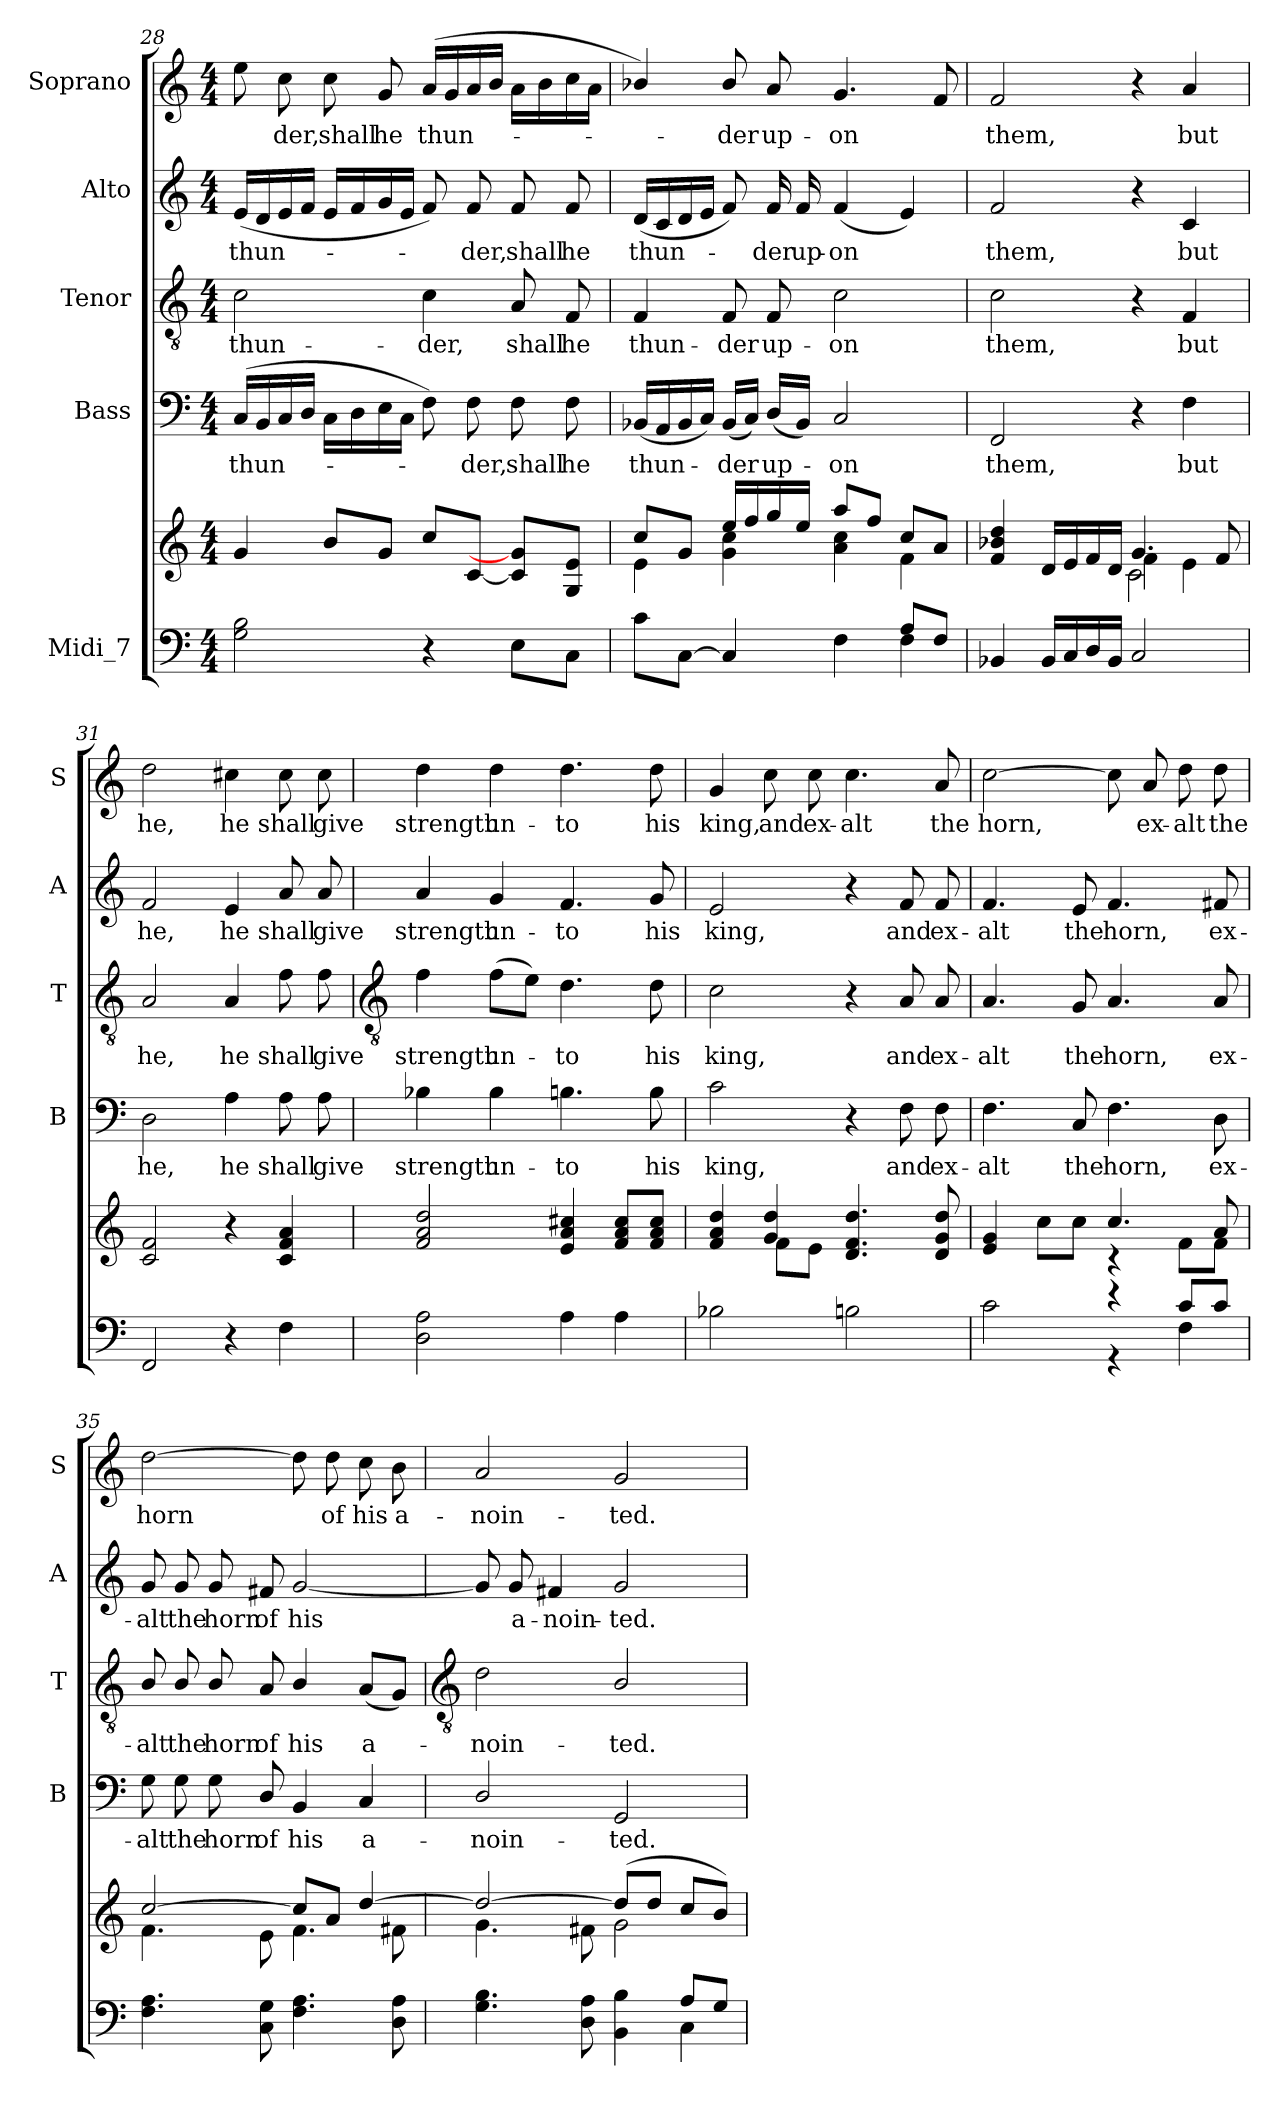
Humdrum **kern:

**kern	**kern	**kern	**text	**kern	**text	**kern	**text	**kern	**text
*part5	*part5	*part4	*part4	*part3	*part3	*part2	*part2	*part1	*part1
*staff6	*staff5	*staff4	*staff4	*staff3	*staff3	*staff2	*staff2	*staff1	*staff1
*I"Midi_7	*	*I"Bass	*	*I"Tenor	*	*I"Alto	*	*I"Soprano	*
*	*	*I'B	*	*I'T	*	*I'A	*	*I'S	*
!!LO:LB:g=z
*clefF4	*clefG2	*clefF4	*	*clefGv2	*	*clefG2	*	*clefG2	*
*k[]	*k[]	*k[]	*	*k[]	*	*k[]	*	*k[]	*
*C:	*C:	*C:	*	*C:	*	*C:	*	*C:	*
*M4/4	*M4/4	*M4/4	*	*M4/4	*	*M4/4	*	*M4/4	*
=28	=28	=28	=28	=28	=28	=28	=28	=28	=28
*^	*^	*	*	*	*	*	*	*	*
!	!	!	!	!	!LO:LY:b	!	!LO:LY:b	!	!LO:LY:b	!	!
2G\ 2B\	2ryy	4g/	2ryy	(>16CLL	thun-	2c	thun-	(<16eLL	thun-	8ee	.
.	.	.	.	16BB	.	.	.	16d	.	.	.
!	!	!	!	!	!	!	!	!	!	!	!LO:LY:b
.	.	.	.	16C	.	.	.	16e	.	8cc	der,
.	.	.	.	16DJJ	.	.	.	16fJJ	.	.	.
!	!	!	!	!	!	!	!	!	!	!	!LO:LY:b
.	.	8b/L	.	16CLL	.	.	.	16eLL	.	8cc	shall
.	.	.	.	16D	.	.	.	16f	.	.	.
!	!	!	!	!	!	!	!	!	!	!	!LO:LY:b
.	.	8g/J	.	16E	.	.	.	16g	.	8g	he
.	.	.	.	16CJJ	.	.	.	16eJJ	.	.	.
!	!	!	!	!	!	!	!LO:LY:b	!	!	!	!LO:LY:b
4r	2ryy	8cc/L	2ryy	8F)	.	4c	-der,	8f)	.	(<16aLL	thun-
.	.	.	.	.	.	.	.	.	.	16g	.
!	!	!	!	!	!LO:LY:b	!	!	!	!LO:LY:b	!	!
.	.	[8c/J	.	8F	der,	.	.	8f	der,	16a	.
.	.	.	.	.	.	.	.	.	.	16bJJ	.
!	!	!	!	!	!LO:LY:b	!	!LO:LY:b	!	!LO:LY:b	!	!
8E\L	.	8c/] 8g/]L	.	8F	shall	8A	shall	8f	shall	16aLL	.
.	.	.	.	.	.	.	.	.	.	16b	.
!	!	!	!	!	!LO:LY:b	!	!LO:LY:b	!	!LO:LY:b	!	!
8C\J	.	8G/ 8e/J	.	8F	he	8F	he	8f	he	16cc	.
.	.	.	.	.	.	.	.	.	.	16aJJ	.
!!LO:LB:g=z
=29	=29	=29	=29	=29	=29	=29	=29	=29	=29	=29	=29
!	!	!	!	!	!LO:LY:b	!	!LO:LY:b	!	!LO:LY:b	!	!
8c\L	2ryy	8cc/L	4e\	(<16BB-XLL	thun-	4F	thun-	(<16dLL	thun-	4b-X/)	.
.	.	.	.	16AA	.	.	.	16c	.	.	.
[8C\J	.	8g/J	.	16BB-	.	.	.	16d	.	.	.
.	.	.	.	16CJJ)	.	.	.	16eJJ	.	.	.
!	!	!	!	!	!LO:LY:b	!	!LO:LY:b	!	!	!	!LO:LY:b
4C/]	.	16ee/LL	4g\ 4cc\	(<16BB-LL	der	8F	-der	8f)	.	8b-/	der
.	.	16ff/	.	16CJJ)	.	.	.	.	.	.	.
!	!	!	!	!	!LO:LY:b	!	!LO:LY:b	!	!LO:LY:b	!	!LO:LY:b
.	.	16gg/	.	(<16DLL	up-	8F	up-	16f	der	8a	up-
!	!	!	!	!	!	!	!	!	!LO:LY:b	!	!
.	.	16ee/JJ	.	16BB-JJ)	.	.	.	16f	up-	.	.
!	!	!	!	!	!LO:LY:b	!	!LO:LY:b	!	!LO:LY:b	!	!LO:LY:b
4F\	4ryy	8aa/L	4a\ 4cc\	2C	on	2c	-on	(<4f	-on	4.g	-on
.	.	8ff/J	.	.	.	.	.	.	.	.	.
8A/L	4F	8cc/L	4f\	.	.	.	.	4e)	.	.	.
8F/J	.	8a/J	.	.	.	.	.	.	.	8f	.
=30	=30	=30	=30	=30	=30	=30	=30	=30	=30	=30	=30
*	*	*	*^	*	*	*	*	*	*	*	*
!	!	!	!	!	!	!LO:LY:b	!	!LO:LY:b	!	!LO:LY:b	!	!LO:LY:b
4BB-X/	2ryy	4f/ 4b-X/ 4dd/	2ryy	2ryy	2FF	them,	2c	them,	2f	them,	2f	them,
16BB-/LL	.	16d/LL	.	.	.	.	.	.	.	.	.	.
16C/	.	16e/	.	.	.	.	.	.	.	.	.	.
16D/	.	16f/	.	.	.	.	.	.	.	.	.	.
16BB-/JJ	.	16d/JJ	.	.	.	.	.	.	.	.	.	.
2C/	2ryy	4.g/	4f\	2c\	4r	.	4r	.	4r	.	4r	.
!	!	!	!	!	!	!LO:LY:b	!	!LO:LY:b	!	!LO:LY:b	!	!LO:LY:b
.	.	.	4e\	.	4F	but	4F	but	4c	but	4a	but
.	.	8f/	.	.	.	.	.	.	.	.	.	.
*	*	*	*v	*v	*	*	*	*	*	*	*	*
=31	=31	=31	=31	=31	=31	=31	=31	=31	=31	=31	=31
!	!	!	!	!	!LO:LY:b	!	!LO:LY:b	!	!LO:LY:b	!	!LO:LY:b
2FF/	2ryy	2c/ 2f/	2ryy	2D	he,	2A	he,	2f	he,	2dd	he,
!	!	!	!	!	!LO:LY:b	!	!LO:LY:b	!	!LO:LY:b	!	!LO:LY:b
4r	2ryy	4r	2ryy	4A	he	4A	he	4e	he	4cc#X	he
!	!	!	!	!	!LO:LY:b	!	!LO:LY:b	!	!LO:LY:b	!	!LO:LY:b
4F\	.	4c/ 4f/ 4a/	.	8A	shall	8f	shall	8a	shall	8cc#	shall
!	!	!	!	!	!LO:LY:b	!	!LO:LY:b	!	!LO:LY:b	!	!LO:LY:b
.	.	.	.	8A	give	8f	give	8a	give	8cc#	give
!!LO:LB:g=z
=32	=32	=32	=32	=32	=32	=32	=32	=32	=32	=32	=32
*	*	*	*	*	*	*clefGv2	*	*	*	*	*
!	!	!	!	!	!LO:LY:b	!	!LO:LY:b	!	!LO:LY:b	!	!LO:LY:b
2D\ 2A\	2ryy	2f/ 2a/ 2dd/	2ryy	4B-X	strength	4f	strength	4a	strength	4dd	strength
!	!	!	!	!	!LO:LY:b	!	!LO:LY:b	!	!LO:LY:b	!	!LO:LY:b
.	.	.	.	4B-	un-	(>8fL	un-	4g	un-	4dd	un-
.	.	.	.	.	.	8eJ)	.	.	.	.	.
!	!	!	!	!	!LO:LY:b	!	!LO:LY:b	!	!LO:LY:b	!	!LO:LY:b
4A\	2ryy	4e/ 4a/ 4cc#X/	2ryy	4.Bn	-to	4.d	to	4.f	-to	4.dd	-to
4A\	.	8f/ 8a/ 8cc#/L	.	.	.	.	.	.	.	.	.
!	!	!	!	!	!LO:LY:b	!	!LO:LY:b	!	!LO:LY:b	!	!LO:LY:b
.	.	8f/ 8a/ 8cc#/J	.	8B	his	8d	his	8g	his	8dd	his
!!LO:LB:g=z
=33	=33	=33	=33	=33	=33	=33	=33	=33	=33	=33	=33
!	!	!	!	!	!LO:LY:b	!	!LO:LY:b	!	!LO:LY:b	!	!LO:LY:b
2B-X\	2ryy	4f/ 4a/ 4dd/	4ryy	2c	king,	2c	king,	2e	king,	4g	king,
!	!	!	!	!	!	!	!	!	!	!	!LO:LY:b
.	.	4g/ 4dd/	8f\L	.	.	.	.	.	.	8cc	and
!	!	!	!	!	!	!	!	!	!	!	!LO:LY:b
.	.	.	8e\J	.	.	.	.	.	.	8cc	ex-
!	!	!	!	!	!	!	!	!	!	!	!LO:LY:b
2Bn\	2ryy	4.d/ 4.f/ 4.dd/	2ryy	4r	.	4r	.	4r	.	4.cc	-alt
!	!	!	!	!	!LO:LY:b	!	!LO:LY:b	!	!LO:LY:b	!	!
.	.	.	.	8F	and	8A	and	8f	and	.	.
!	!	!	!	!	!LO:LY:b	!	!LO:LY:b	!	!LO:LY:b	!	!LO:LY:b
.	.	8d/ 8g/ 8dd/	.	8F	ex-	8A	ex-	8f	ex-	8a	the
=34	=34	=34	=34	=34	=34	=34	=34	=34	=34	=34	=34
!	!	!	!	!	!LO:LY:b	!	!LO:LY:b	!	!LO:LY:b	!	!LO:LY:b
2c\	2ryy	4e/ 4g/	2ryy	4.F	-alt	4.A	-alt	4.f	-alt	[2cc	horn,
.	.	8cc\L	.	.	.	.	.	.	.	.	.
!	!	!	!	!	!LO:LY:b	!	!LO:LY:b	!	!LO:LY:b	!	!
.	.	8cc\J	.	8C	the	8G	the	8e	the	.	.
!	!	!	!	!	!LO:LY:b	!	!LO:LY:b	!	!LO:LY:b	!	!
4r	4r	4.cc/	4r	4.F	horn,	4.A	horn,	4.f	horn,	8cc]	.
!	!	!	!	!	!	!	!	!	!	!	!LO:LY:b
.	.	.	.	.	.	.	.	.	.	8a	ex-
!	!	!	!	!	!	!	!	!	!	!	!LO:LY:b
8c/L	4F	.	8f\L	.	.	.	.	.	.	8dd	-alt
!	!	!	!	!	!LO:LY:b	!	!LO:LY:b	!	!LO:LY:b	!	!LO:LY:b
8c/J	.	8a/	8f\J	8D	ex-	8A	ex-	8f#X	ex-	8dd	the
=35	=35	=35	=35	=35	=35	=35	=35	=35	=35	=35	=35
!	!	!	!	!	!LO:LY:b	!	!LO:LY:b	!	!LO:LY:b	!	!LO:LY:b
4.F\ 4.A\	2ryy	[2cc/	4.f\	8G	-alt	8B/	-alt	8g	-alt	[2dd	horn
!	!	!	!	!	!LO:LY:b	!	!LO:LY:b	!	!LO:LY:b	!	!
.	.	.	.	8G	the	8B/	the	8g	the	.	.
!	!	!	!	!	!LO:LY:b	!	!LO:LY:b	!	!LO:LY:b	!	!
.	.	.	.	8G	horn	8B/	horn	8g	horn	.	.
!	!	!	!	!	!LO:LY:b	!	!LO:LY:b	!	!LO:LY:b	!	!
8C\ 8G\	.	.	8e\	8D/	of	8A	of	8f#X	of	.	.
!	!	!	!	!	!LO:LY:b	!	!LO:LY:b	!	!LO:LY:b	!	!
4.F\ 4.A\	2ryy	8cc/L]	4.f\	4BB	his	4B/	his	[2g	his	8dd]	.
!	!	!	!	!	!	!	!	!	!	!	!LO:LY:b
.	.	8a/J	.	.	.	.	.	.	.	8dd	of
!	!	!	!	!	!LO:LY:b	!	!LO:LY:b	!	!	!	!LO:LY:b
.	.	[4dd/	.	4C	a-	(<8AL	a-	.	.	8cc	his
!	!	!	!	!	!	!	!	!	!	!	!LO:LY:b
8D\ 8A\	.	.	8f#X\	.	.	8GJ)	.	.	.	8b	a-
!!LO:LB:g=z
=36	=36	=36	=36	=36	=36	=36	=36	=36	=36	=36	=36
*	*	*	*	*	*	*clefGv2	*	*	*	*	*
!	!	!	!	!	!LO:LY:b	!	!LO:LY:b	!	!	!	!LO:LY:b
4.G\ 4.B\	2ryy	2dd/_	4.g\	2D/	-noin-	2d	noin-	8g]	.	2a	-noin-
!	!	!	!	!	!	!	!	!	!LO:LY:b	!	!
.	.	.	.	.	.	.	.	8g	a-	.	.
!	!	!	!	!	!	!	!	!	!LO:LY:b	!	!
.	.	.	.	.	.	.	.	4f#X	-noin-	.	.
8D\ 8A\	.	.	8f#X\	.	.	.	.	.	.	.	.
!	!	!	!	!	!LO:LY:b	!	!LO:LY:b	!	!LO:LY:b	!	!LO:LY:b
4BB\ 4B\	4ryy	(>8dd/L]	2g\	2GG	-ted.	2B/	-ted.	2g	-ted.	2g	-ted.
.	.	8dd/J	.	.	.	.	.	.	.	.	.
8A/L	4C	8cc/L	.	.	.	.	.	.	.	.	.
8G/J	.	8b/J)	.	.	.	.	.	.	.	.	.
*v	*v	*	*	*	*	*	*	*	*	*	*
*	*v	*v	*	*	*	*	*	*	*	*
=	=	=	=	=	=	=	=	=	=
*-	*-	*-	*-	*-	*-	*-	*-	*-	*-
